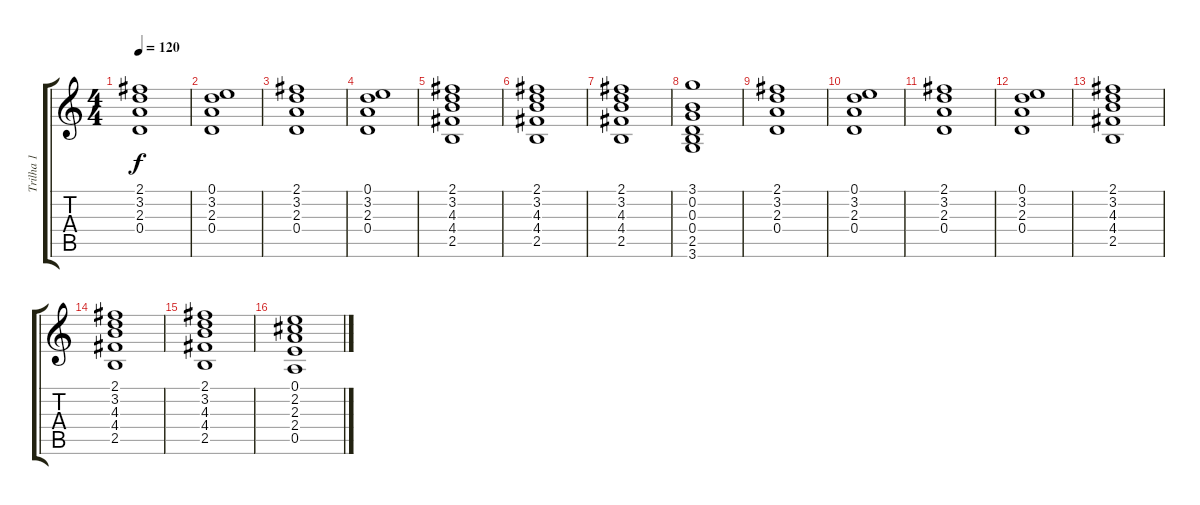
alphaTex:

\track ("Trilha 1" "Trilha 1") {instrument electricguitarclean}
\staff {score tabs}
\tuning (E4 B3 G3 D3 A2 E2) {hide}
\ts (4 4)
\tempo 120
\clef g2
\ks c
(2.1 3.2 2.3 0.4).1{dy f} |
(0.1 3.2 2.3 0.4).1 |
(2.1 3.2 2.3 0.4).1 |
(0.1 3.2 2.3 0.4).1 |
(2.1 3.2 4.3 4.4 2.5).1 |
(2.1 3.2 4.3 4.4 2.5).1 |
(2.1 3.2 4.3 4.4 2.5).1 |
(3.1 0.2 0.3 0.4 2.5 3.6).1 |
(2.1 3.2 2.3 0.4).1 |
(0.1 3.2 2.3 0.4).1 |
(2.1 3.2 2.3 0.4).1 |
(0.1 3.2 2.3 0.4).1 |
(2.1 3.2 4.3 4.4 2.5).1 |
(2.1 3.2 4.3 4.4 2.5).1 |
(2.1 3.2 4.3 4.4 2.5).1 |
(0.1 2.2 2.3 2.4 0.5).1
